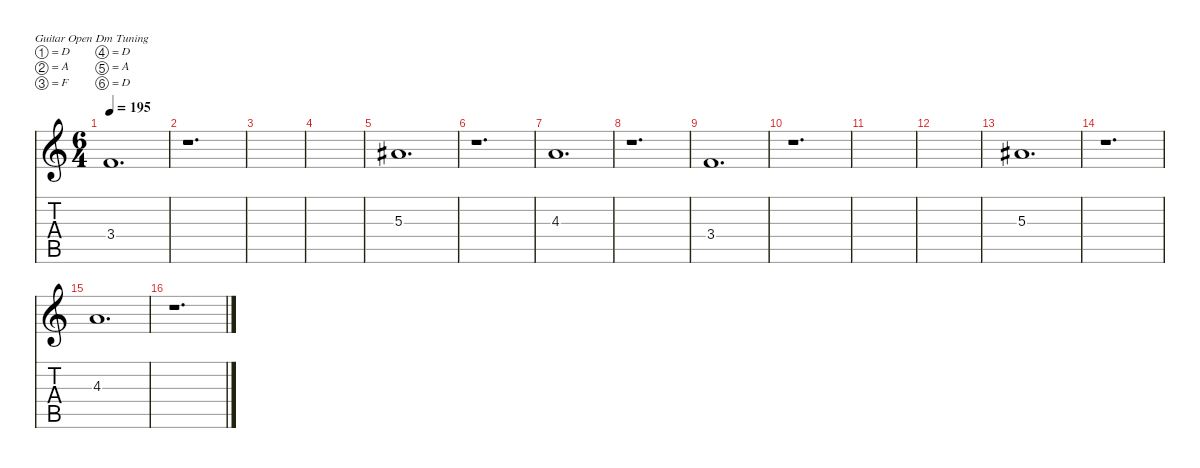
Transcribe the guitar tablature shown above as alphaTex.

\defaultSystemsLayout 4
\hideDynamics
\bracketExtendMode nobrackets
\singleTrackTrackNamePolicy hidden
\multiTrackTrackNamePolicy hidden
\firstSystemTrackNameMode fullname
\firstSystemTrackNameOrientation horizontal
\otherSystemsTrackNameOrientation horizontal
\track ("Guitar 2" "dist.guit.") {defaultSystemsLayout 4 mute instrument distortionguitar}
\staff {score tabs}
\tuning (D4 A3 F3 D3 A2 D2)
\ts (6 4)
\tempo 195
\clef g2
\ks c
3.4.1{d dy p beam Up} |
r.1{d beam Down} |
|
|
5.3{acc #}.1{d dy f beam Up} |
r.1{d beam Down} |
4.3.1{d beam Up} |
r.1{d beam Down} |
3.4.1{d beam Up} |
r.1{d beam Down} |
|
|
5.3{acc #}.1{d beam Up} |
r.1{d beam Down} |
4.3.1{d beam Up} |
r.1{d beam Down}
